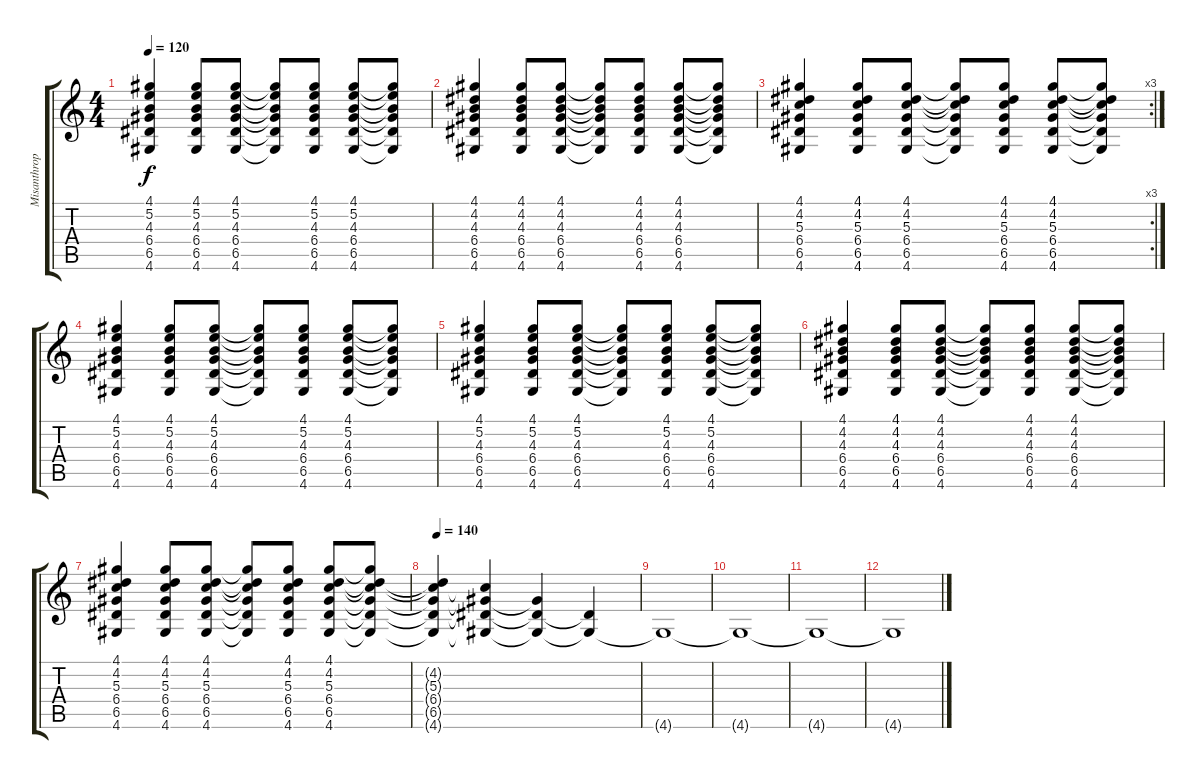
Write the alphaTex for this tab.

\track ("Misanthropy Chords" "Misanthrop") {instrument distortionguitar}
\staff {score tabs}
\tuning (E4 B3 G3 D3 A2 E2) {hide}
\ts (4 4)
\tempo 120
\clef g2
\ks c
(4.1 5.2 4.3 6.4 6.5 4.6).4{dy f} (4.1 5.2 4.3 6.4 6.5 4.6).8 (4.1 5.2 4.3 6.4 6.5 4.6).8 (4.1{t} 5.2{t} 4.3{t} 6.4{t} 6.5{t} 4.6{t}).8 (4.1 5.2 4.3 6.4 6.5 4.6).8 (4.1 5.2 4.3 6.4 6.5 4.6).8 (4.1{t} 5.2{t} 4.3{t} 6.4{t} 6.5{t} 4.6{t}).8 |
(4.1 4.2 4.3 6.4 6.5 4.6).4 (4.1 4.2 4.3 6.4 6.5 4.6).8 (4.1 4.2 4.3 6.4 6.5 4.6).8 (4.1{t} 4.2{t} 4.3{t} 6.4{t} 6.5{t} 4.6{t}).8 (4.1 4.2 4.3 6.4 6.5 4.6).8 (4.1 4.2 4.3 6.4 6.5 4.6).8 (4.1{t} 4.2{t} 4.3{t} 6.4{t} 6.5{t} 4.6{t}).8 |
\rc 3
(4.1 4.2 5.3 6.4 6.5 4.6).4 (4.1 4.2 5.3 6.4 6.5 4.6).8 (4.1 4.2 5.3 6.4 6.5 4.6).8 (4.1{t} 4.2{t} 5.3{t} 6.4{t} 6.5{t} 4.6{t}).8 (4.1 4.2 5.3 6.4 6.5 4.6).8 (4.1 4.2 5.3 6.4 6.5 4.6).8 (4.1{t} 4.2{t} 5.3{t} 6.4{t} 6.5{t} 4.6{t}).8 |
(4.1 5.2 4.3 6.4 6.5 4.6).4 (4.1 5.2 4.3 6.4 6.5 4.6).8 (4.1 5.2 4.3 6.4 6.5 4.6).8 (4.1{t} 5.2{t} 4.3{t} 6.4{t} 6.5{t} 4.6{t}).8 (4.1 5.2 4.3 6.4 6.5 4.6).8 (4.1 5.2 4.3 6.4 6.5 4.6).8 (4.1{t} 5.2{t} 4.3{t} 6.4{t} 6.5{t} 4.6{t}).8 |
(4.1 5.2 4.3 6.4 6.5 4.6).4 (4.1 5.2 4.3 6.4 6.5 4.6).8 (4.1 5.2 4.3 6.4 6.5 4.6).8 (4.1{t} 5.2{t} 4.3{t} 6.4{t} 6.5{t} 4.6{t}).8 (4.1 5.2 4.3 6.4 6.5 4.6).8 (4.1 5.2 4.3 6.4 6.5 4.6).8 (4.1{t} 5.2{t} 4.3{t} 6.4{t} 6.5{t} 4.6{t}).8 |
(4.1 4.2 4.3 6.4 6.5 4.6).4 (4.1 4.2 4.3 6.4 6.5 4.6).8 (4.1 4.2 4.3 6.4 6.5 4.6).8 (4.1{t} 4.2{t} 4.3{t} 6.4{t} 6.5{t} 4.6{t}).8 (4.1 4.2 4.3 6.4 6.5 4.6).8 (4.1 4.2 4.3 6.4 6.5 4.6).8 (4.1{t} 4.2{t} 4.3{t} 6.4{t} 6.5{t} 4.6{t}).8 |
(4.1 4.2 5.3 6.4 6.5 4.6).4 (4.1 4.2 5.3 6.4 6.5 4.6).8 (4.1 4.2 5.3 6.4 6.5 4.6).8 (4.1{t} 4.2{t} 5.3{t} 6.4{t} 6.5{t} 4.6{t}).8 (4.1 4.2 5.3 6.4 6.5 4.6).8 (4.1 4.2 5.3 6.4 6.5 4.6).8 (4.1{t} 4.2{t} 5.3{t} 6.4{t} 6.5{t} 4.6{t}).8 |
\tempo 140
(4.2{t} 5.3{t} 6.4{t} 6.5{t} 4.6{t}).4 (5.3{t} 6.4{t} 6.5{t} 4.6{t}).4 (6.4{t} 6.5{t} 4.6{t}).4 (6.5{t} 4.6{t}).4 |
4.6{t}.1 |
4.6{t}.1 |
4.6{t}.1{volume 0} |
4.6{t}.1
